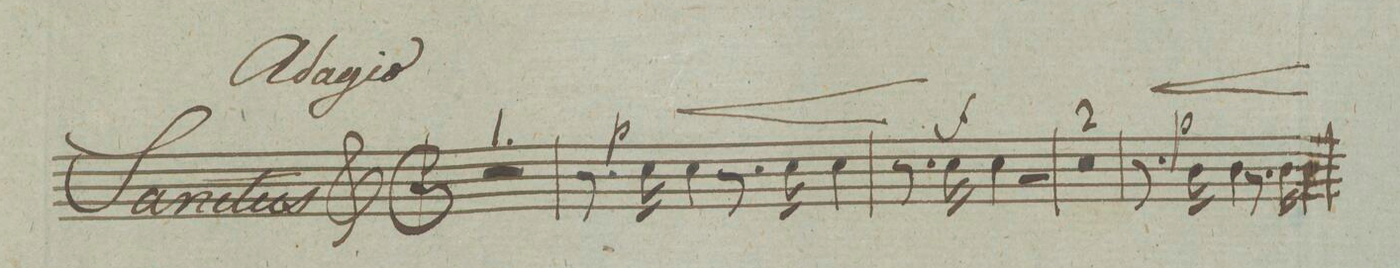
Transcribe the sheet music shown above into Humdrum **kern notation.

**kern	**dynam
*I"Clarinetto Secondo in C. et B.	*
*clefG2	*
*k[]	*
*met(c)	*
*M4/4	*
1r	.
=2	=2
8.r	p <
16cc\	.
4cc\	.
8.r	.
16cc\	.
4cc\	[[
=3	=3
8.r	.
16cc\	f
4cc\	.
2r	.
=4	=4
0r	.
=5	=5
=6	=6
8.r	p <
16b\	.
4b\	.
8.r	.
16b\	.
4b\	[[
=7	=7
*-	*-
